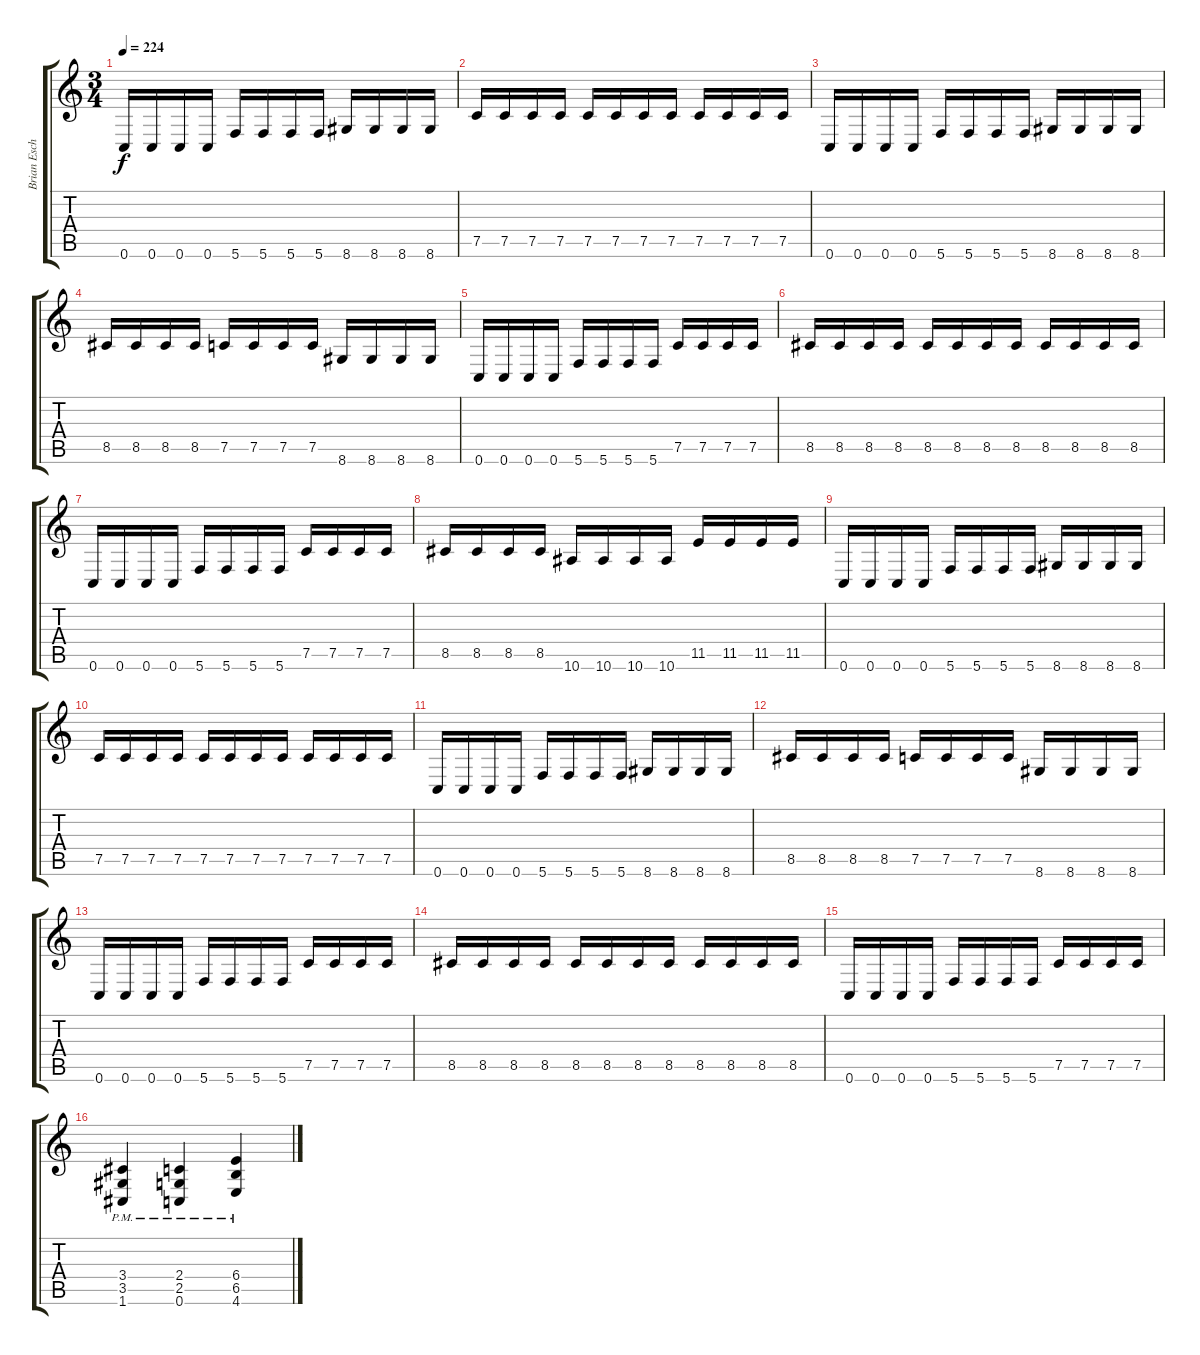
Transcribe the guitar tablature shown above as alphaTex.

\track ("Brian Eschbach" "Brian Esch") {instrument overdrivenguitar}
\staff {score tabs}
\tuning (C4 G3 Eb3 Bb2 F2 C2) {hide}
\ts (3 4)
\tempo 224
\clef g2
\ks c
0.6.16{dy f instrument overdrivenguitar} 0.6.16 0.6.16 0.6.16 5.6.16 5.6.16 5.6.16 5.6.16 8.6.16 8.6.16 8.6.16 8.6.16 |
7.5.16 7.5.16 7.5.16 7.5.16 7.5.16 7.5.16 7.5.16 7.5.16 7.5.16 7.5.16 7.5.16 7.5.16 |
0.6.16 0.6.16 0.6.16 0.6.16 5.6.16 5.6.16 5.6.16 5.6.16 8.6.16 8.6.16 8.6.16 8.6.16 |
8.5.16 8.5.16 8.5.16 8.5.16 7.5.16 7.5.16 7.5.16 7.5.16 8.6.16 8.6.16 8.6.16 8.6.16 |
0.6.16 0.6.16 0.6.16 0.6.16 5.6.16 5.6.16 5.6.16 5.6.16 7.5.16 7.5.16 7.5.16 7.5.16 |
8.5.16 8.5.16 8.5.16 8.5.16 8.5.16 8.5.16 8.5.16 8.5.16 8.5.16 8.5.16 8.5.16 8.5.16 |
0.6.16 0.6.16 0.6.16 0.6.16 5.6.16 5.6.16 5.6.16 5.6.16 7.5.16 7.5.16 7.5.16 7.5.16 |
8.5.16 8.5.16 8.5.16 8.5.16 10.6.16 10.6.16 10.6.16 10.6.16 11.5.16 11.5.16 11.5.16 11.5.16 |
0.6.16 0.6.16 0.6.16 0.6.16 5.6.16 5.6.16 5.6.16 5.6.16 8.6.16 8.6.16 8.6.16 8.6.16 |
7.5.16 7.5.16 7.5.16 7.5.16 7.5.16 7.5.16 7.5.16 7.5.16 7.5.16 7.5.16 7.5.16 7.5.16 |
0.6.16 0.6.16 0.6.16 0.6.16 5.6.16 5.6.16 5.6.16 5.6.16 8.6.16 8.6.16 8.6.16 8.6.16 |
8.5.16 8.5.16 8.5.16 8.5.16 7.5.16 7.5.16 7.5.16 7.5.16 8.6.16 8.6.16 8.6.16 8.6.16 |
0.6.16 0.6.16 0.6.16 0.6.16 5.6.16 5.6.16 5.6.16 5.6.16 7.5.16 7.5.16 7.5.16 7.5.16 |
8.5.16 8.5.16 8.5.16 8.5.16 8.5.16 8.5.16 8.5.16 8.5.16 8.5.16 8.5.16 8.5.16 8.5.16 |
0.6.16 0.6.16 0.6.16 0.6.16 5.6.16 5.6.16 5.6.16 5.6.16 7.5.16 7.5.16 7.5.16 7.5.16 |
(3.4{pm} 3.5{pm} 1.6{pm}).4 (2.4{pm} 2.5{pm} 0.6{pm}).4 (6.4{pm} 6.5{pm} 4.6{pm}).4
